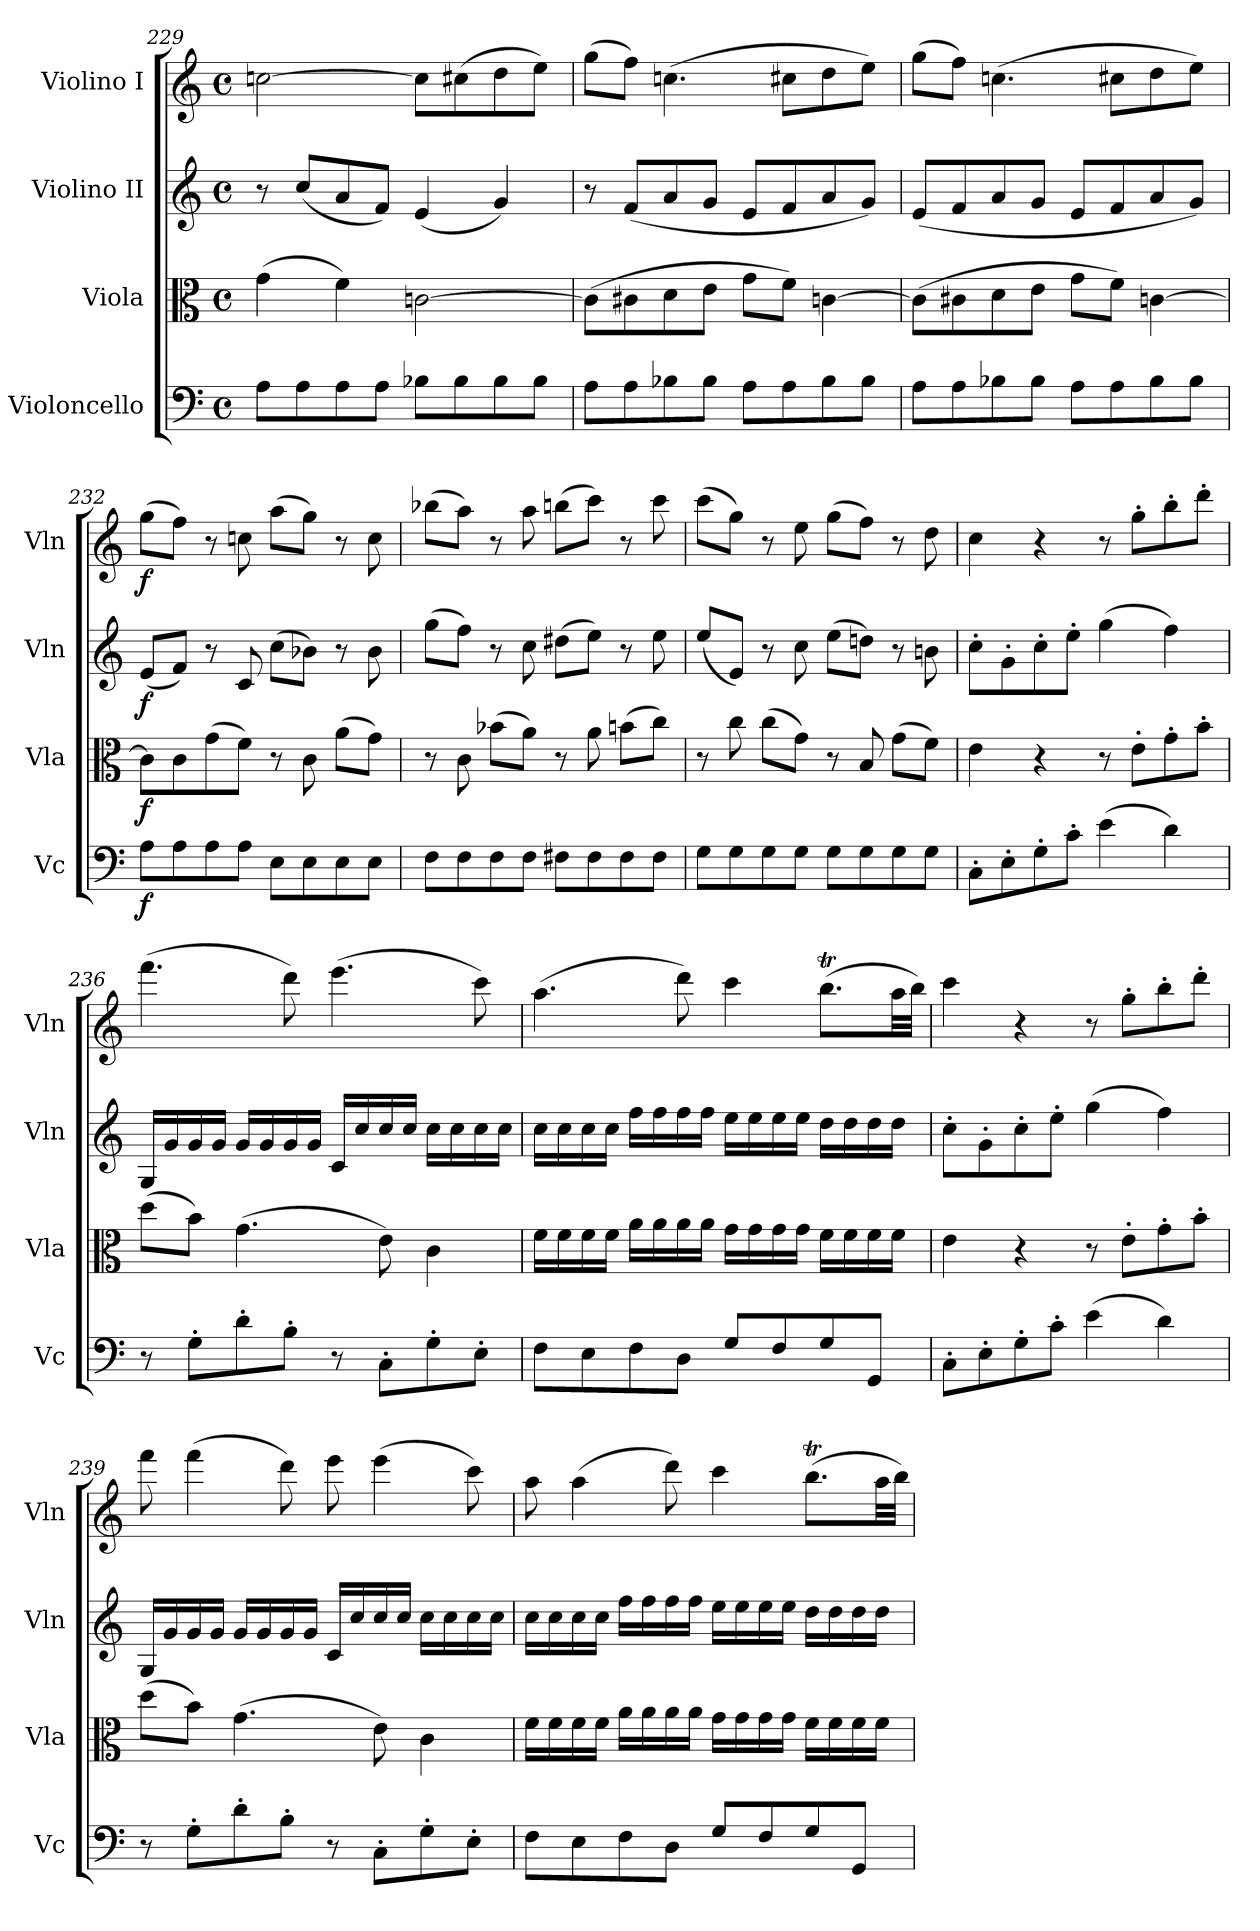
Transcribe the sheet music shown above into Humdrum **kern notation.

**kern	**dynam	**kern	**dynam	**kern	**dynam	**kern	**dynam
*part4	*part4	*part3	*part3	*part2	*part2	*part1	*part1
*staff4	*staff4	*staff3	*staff3	*staff2	*staff2	*staff1	*staff1
*I"Violoncello	*	*I"Viola	*	*I"Violino II	*	*I"Violino I	*
*I'Vc	*	*I'Vla	*	*I'Vln	*	*I'Vln	*
!!LO:PB:g=z
*clefF4	*	*clefC3	*	*clefG2	*	*clefG2	*
*k[]	*	*k[]	*	*k[]	*	*k[]	*
*C:	*	*C:	*	*C:	*	*C:	*
*M4/4	*	*M4/4	*	*M4/4	*	*M4/4	*
*met(c)	*	*met(c)	*	*met(c)	*	*met(c)	*
=229	=229	=229	=229	=229	=229	=229	=229
8AL	.	(4g	.	8r	.	[2ccn	.
8A	.	.	.	(8ccL	.	.	.
8A	.	4f)	.	8a	.	.	.
8AJ	.	.	.	8fJ)	.	.	.
8B-XL	.	[2cn	.	(4e	.	8ccL]	.
8B-	.	.	.	.	.	(8cc#X	.
8B-	.	.	.	4g)	.	8dd	.
8B-J	.	.	.	.	.	8eeJ)	.
=230	=230	=230	=230	=230	=230	=230	=230
8AL	.	(8cL]	.	8r	.	(8ggL	.
8A	.	8c#X	.	(8fL	.	8ffJ)	.
8B-X	cre	8d	cre	8a	cre	(4.ccn	cre
8B-J	.	8eJ	.	8gJ	.	.	.
8AL	.	8gL	.	8eL	.	.	.
8A	.	8fJ)	.	8f	.	8cc#XL	.
8B-	.	[4cn	.	8a	.	8dd	.
8B-J	.	.	.	8gJ)	.	8eeJ)	.
=231	=231	=231	=231	=231	=231	=231	=231
8AL	.	(8cL]	.	(8eL	.	(8ggL	.
8A	.	8c#X	.	8f	.	8ffJ)	.
8B-X	scendo	8d	scendo	8a	scendo	(4.ccn	scendo
8B-J	.	8eJ	.	8gJ	.	.	.
8AL	.	8gL	.	8eL	.	.	.
8A	.	8fJ)	.	8f	.	8cc#XL	.
8B-	.	[4cn	.	8a	.	8dd	.
8B-J	.	.	.	8gJ)	.	8eeJ)	.
=232	=232	=232	=232	=232	=232	=232	=232
8AL	f	8cL]	f	(8eL	f	(8ggL	f
8A	.	8c	.	8fJ)	.	8ffJ)	.
8A	.	(8g	.	8r	.	8r	.
8AJ	.	8fJ)	.	8c	.	8ccn	.
8EL	.	8r	.	(8ccL	.	(8aaL	.
8E	.	8c	.	8b-XJ)	.	8ggJ)	.
8E	.	(8aL	.	8r	.	8r	.
8EJ	.	8gJ)	.	8b-	.	8cc	.
=233	=233	=233	=233	=233	=233	=233	=233
8FL	.	8r	.	(8ggL	.	(8bb-XL	.
8F	.	8c	.	8ffJ)	.	8aaJ)	.
8F	.	(8b-XL	.	8r	.	8r	.
8FJ	.	8aJ)	.	8cc	.	8aa	.
8F#XL	.	8r	.	(8dd#XL	.	(8bbnL	.
8F#	.	8a	.	8eeJ)	.	8cccJ)	.
8F#	.	(8bnL	.	8r	.	8r	.
8F#J	.	8ccJ)	.	8ee	.	8ccc	.
!!LO:LB:g=z
=234	=234	=234	=234	=234	=234	=234	=234
8GL	.	8r	.	(8eeL	.	(8cccL	.
8G	.	8cc	.	8eJ)	.	8ggJ)	.
8G	.	(8ccL	.	8r	.	8r	.
8GJ	.	8gJ)	.	8cc	.	8ee	.
8GL	.	8r	.	(8eeL	.	(8ggL	.
8G	.	8B	.	8ddnJ)	.	8ffJ)	.
8G	.	(8gL	.	8r	.	8r	.
8GJ	.	8fJ)	.	8bn	.	8dd	.
=235	=235	=235	=235	=235	=235	=235	=235
8C'L	.	4e	.	8cc'L	.	4cc	.
8E'	.	.	.	8g'	.	.	.
8G'	.	4r	.	8cc'	.	4r	.
8c'J	.	.	.	8ee'J	.	.	.
(4e	.	8r	.	(4gg	.	8r	.
.	.	8e'L	.	.	.	8gg'L	.
4d)	.	8g'	.	4ff)	.	8bb'	.
.	.	8b'J	.	.	.	8ddd'J	.
=236	=236	=236	=236	=236	=236	=236	=236
8r	.	(8ddL	.	16GLL	.	(4.fff	.
.	.	.	.	16g	.	.	.
8G'L	.	8bJ)	.	16g	.	.	.
.	.	.	.	16gJJ	.	.	.
8d'	.	(4.g	.	16gLL	.	.	.
.	.	.	.	16g	.	.	.
8B'J	.	.	.	16g	.	8ddd)	.
.	.	.	.	16gJJ	.	.	.
8r	.	.	.	16cLL	.	(4.eee	.
.	.	.	.	16cc	.	.	.
8C'L	.	8e)	.	16cc	.	.	.
.	.	.	.	16ccJJ	.	.	.
8G'	.	4c	.	16ccLL	.	.	.
.	.	.	.	16cc	.	.	.
8E'J	.	.	.	16cc	.	8ccc)	.
.	.	.	.	16ccJJ	.	.	.
=237	=237	=237	=237	=237	=237	=237	=237
8FL	.	16fLL	.	16ccLL	.	(4.aa	.
.	.	16f	.	16cc	.	.	.
8E	.	16f	.	16cc	.	.	.
.	.	16fJJ	.	16ccJJ	.	.	.
8F	.	16aLL	.	16ffLL	.	.	.
.	.	16a	.	16ff	.	.	.
8DJ	.	16a	.	16ff	.	8ddd)	.
.	.	16aJJ	.	16ffJJ	.	.	.
8G/L	.	16gLL	.	16eeLL	.	4ccc	.
.	.	16g	.	16ee	.	.	.
8F/	.	16g	.	16ee	.	.	.
.	.	16gJJ	.	16eeJJ	.	.	.
8G/	.	16fLL	.	16ddLL	.	(8.bbtL	.
.	.	16f	.	16dd	.	.	.
8GG/J	.	16f	.	16dd	.	.	.
.	.	16fJJ	.	16ddJJ	.	32aaLL	.
.	.	.	.	.	.	32bbJJJ)	.
!!LO:LB:g=z
=238	=238	=238	=238	=238	=238	=238	=238
8C'L	.	4e	.	8cc'L	.	4ccc	.
8E'	.	.	.	8g'	.	.	.
8G'	.	4r	.	8cc'	.	4r	.
8c'J	.	.	.	8ee'J	.	.	.
(4e	.	8r	.	(4gg	.	8r	.
.	.	8e'L	.	.	.	8gg'L	.
4d)	.	8g'	.	4ff)	.	8bb'	.
.	.	8b'J	.	.	.	8ddd'J	.
=239	=239	=239	=239	=239	=239	=239	=239
8r	.	(8ddL	.	16GLL	.	8fff	.
.	.	.	.	16g	.	.	.
8G'L	.	8bJ)	.	16g	.	(4fff	.
.	.	.	.	16gJJ	.	.	.
8d'	.	(4.g	.	16gLL	.	.	.
.	.	.	.	16g	.	.	.
8B'J	.	.	.	16g	.	8ddd)	.
.	.	.	.	16gJJ	.	.	.
8r	.	.	.	16cLL	.	8eee	.
.	.	.	.	16cc	.	.	.
8C'L	.	8e)	.	16cc	.	(4eee	.
.	.	.	.	16ccJJ	.	.	.
8G'	.	4c	.	16ccLL	.	.	.
.	.	.	.	16cc	.	.	.
8E'J	.	.	.	16cc	.	8ccc)	.
.	.	.	.	16ccJJ	.	.	.
=240	=240	=240	=240	=240	=240	=240	=240
8FL	.	16fLL	.	16ccLL	.	8aa	.
.	.	16f	.	16cc	.	.	.
8E	.	16f	.	16cc	.	(4aa	.
.	.	16fJJ	.	16ccJJ	.	.	.
8F	.	16aLL	.	16ffLL	.	.	.
.	.	16a	.	16ff	.	.	.
8DJ	.	16a	.	16ff	.	8ddd)	.
.	.	16aJJ	.	16ffJJ	.	.	.
8G/L	.	16gLL	.	16eeLL	.	4ccc	.
.	.	16g	.	16ee	.	.	.
8F/	.	16g	.	16ee	.	.	.
.	.	16gJJ	.	16eeJJ	.	.	.
8G/	.	16fLL	.	16ddLL	.	(8.bbtL	.
.	.	16f	.	16dd	.	.	.
8GG/J	.	16f	.	16dd	.	.	.
.	.	16fJJ	.	16ddJJ	.	32aaLL	.
.	.	.	.	.	.	32bbJJJ)	.
=	=	=	=	=	=	=	=
*-	*-	*-	*-	*-	*-	*-	*-
